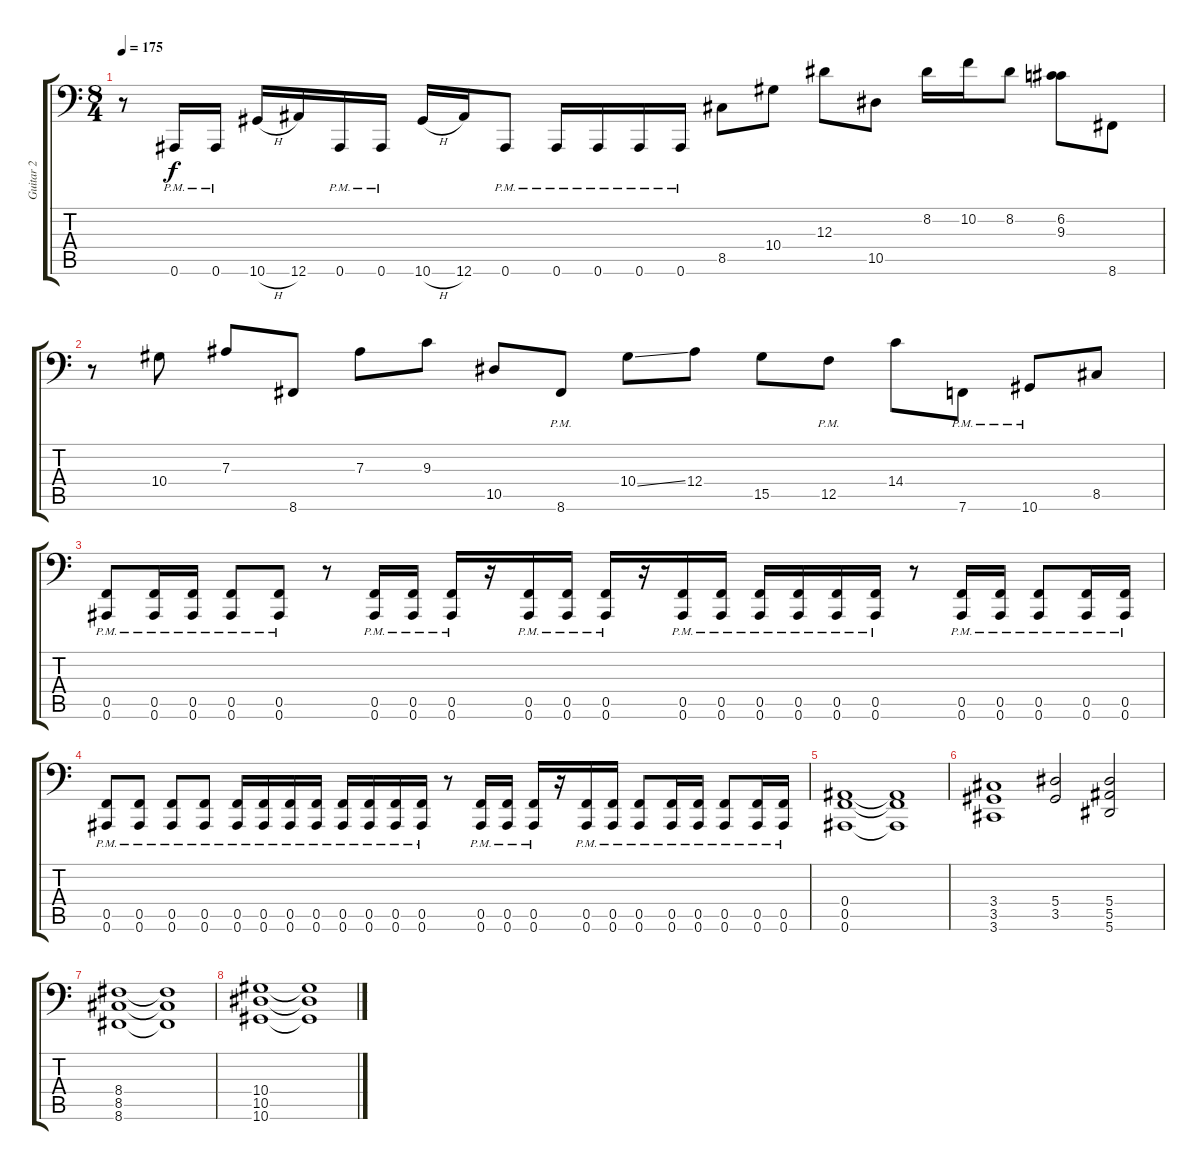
\track ("Guitar 2" "Guitar 2") {instrument brightacousticpiano}
\staff {score tabs}
\tuning (C4 G3 Eb3 Bb2 F2 Bb1) {hide}
\ts (8 4)
\tempo 175
\clef f4
\ks c
r.8{dy f} 0.6{pm}.16 0.6{pm}.16 10.6{h}.16 12.6.16 0.6{pm}.16 0.6{pm}.16 10.6{h}.16 12.6.16 0.6{pm}.8 0.6{pm}.16 0.6{pm}.16 0.6{pm}.16 0.6{pm}.16 8.5.8 10.4.8 12.3.8 10.5.8 8.2.16 10.2.16 8.2.8 (6.2 9.3).8 8.6.8 |
r.8 10.4.8 7.3.8 8.6.8 7.3.8 9.3.8 10.5.8 8.6{pm}.8 10.4{ss}.8 12.4.8 15.5.8 12.5{pm}.8 14.4.8 7.6{pm}.8 10.6{pm}.8 8.5.8 |
(0.5{pm} 0.6{pm}).8 (0.5{pm} 0.6{pm}).16 (0.5{pm} 0.6{pm}).16 (0.5{pm} 0.6{pm}).8 (0.5{pm} 0.6{pm}).8 r.8 (0.5{pm} 0.6{pm}).16 (0.5{pm} 0.6{pm}).16 (0.5{pm} 0.6{pm}).16 r.16 (0.5{pm} 0.6{pm}).16 (0.5{pm} 0.6{pm}).16 (0.5{pm} 0.6{pm}).16 r.16 (0.5{pm} 0.6{pm}).16 (0.5{pm} 0.6{pm}).16 (0.5{pm} 0.6{pm}).16 (0.5{pm} 0.6{pm}).16 (0.5{pm} 0.6{pm}).16 (0.5{pm} 0.6{pm}).16 r.8 (0.5{pm} 0.6{pm}).16 (0.5{pm} 0.6{pm}).16 (0.5{pm} 0.6{pm}).8 (0.5{pm} 0.6{pm}).16 (0.5{pm} 0.6{pm}).16 |
(0.5{pm} 0.6{pm}).8 (0.5{pm} 0.6{pm}).8 (0.5{pm} 0.6{pm}).8 (0.5{pm} 0.6{pm}).8 (0.5{pm} 0.6{pm}).16 (0.5{pm} 0.6{pm}).16 (0.5{pm} 0.6{pm}).16 (0.5{pm} 0.6{pm}).16 (0.5{pm} 0.6{pm}).16 (0.5{pm} 0.6{pm}).16 (0.5{pm} 0.6{pm}).16 (0.5{pm} 0.6{pm}).16 r.8 (0.5{pm} 0.6{pm}).16 (0.5{pm} 0.6{pm}).16 (0.5{pm} 0.6{pm}).16 r.16 (0.5{pm} 0.6{pm}).16 (0.5{pm} 0.6{pm}).16 (0.5 0.6{pm}).8 (0.5{pm} 0.6{pm}).16 (0.5{pm} 0.6{pm}).16 (0.5 0.6{pm}).8 (0.5{pm} 0.6{pm}).16 (0.5{pm} 0.6{pm}).16 |
\section ("" "")
(0.4 0.5 0.6).1 (0.4{t} 0.5{t} 0.6{t}).1 |
(3.4 3.5 3.6).1 (5.4 3.5).2 (5.4 5.5 5.6).2 |
(8.4 8.5 8.6).1 (8.4{t} 8.5{t} 8.6{t}).1 |
(10.4 10.5 10.6).1 (10.4{t} 10.5{t} 10.6{t}).1
